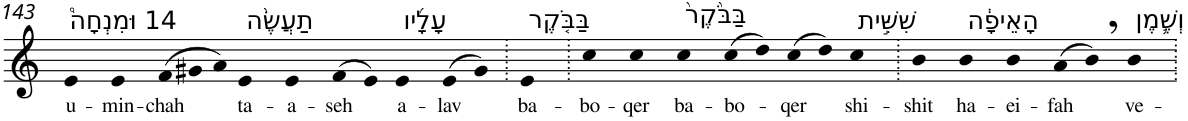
**kern	**text
*part1	*part1
*staff1	*staff1
*I"Piano	*
*I'Pno	*
!!LO:PB:g=z
*clefG2	*
*k[]	*
=143	=143
!LO:TX:a:t=14 וּמִנְחָה֩	!
!	!LO:LY:b
4e	u-
!	!LO:LY:b
4e	-min-
*Xtuplet	*
!	!LO:LY:b
(>12f	-chah
12g#X	.
12a)	.
!LO:TX:a:t=תַעֲשֶׂ֨ה	!
!	!LO:LY:b
4e	ta-
!	!LO:LY:b
4e	-a-
!	!LO:LY:b
(>8f	-seh
8e)	.
!LO:TX:a:t=עָלָ֜יו	!
!	!LO:LY:b
4e	a-
!	!LO:LY:b
(>8e	-lav
8g#)	.
=144.	=144.
!LO:TX:a:t=בַּבֹּ֤קֶר	!
!	!LO:LY:b
4e	ba-
=145.	=145.
!	!LO:LY:b
4cc	-bo-
!	!LO:LY:b
4cc	-qer
!LO:TX:a:t=בַּבֹּ֙קֶר֙	!
!	!LO:LY:b
4cc	ba-
!	!LO:LY:b
(>8cc	-bo-
8dd)	.
!	!LO:LY:b
(>8cc	-qer
8dd)	.
!LO:TX:a:t=שִׁשִּׁ֣ית	!
!	!LO:LY:b
4cc	shi-
=146.	=146.
!	!LO:LY:b
4b	-shit
!LO:TX:a:t=הָאֵיפָ֔ה	!
!	!LO:LY:b
4b	ha-
!	!LO:LY:b
4b	-ei-
!	!LO:LY:b
(>8a	-fah
8b,)	.
!LO:TX:a:t=וְשֶׁ֛מֶן	!
!	!LO:LY:b
4b	ve-
=.	=.
*-	*-
